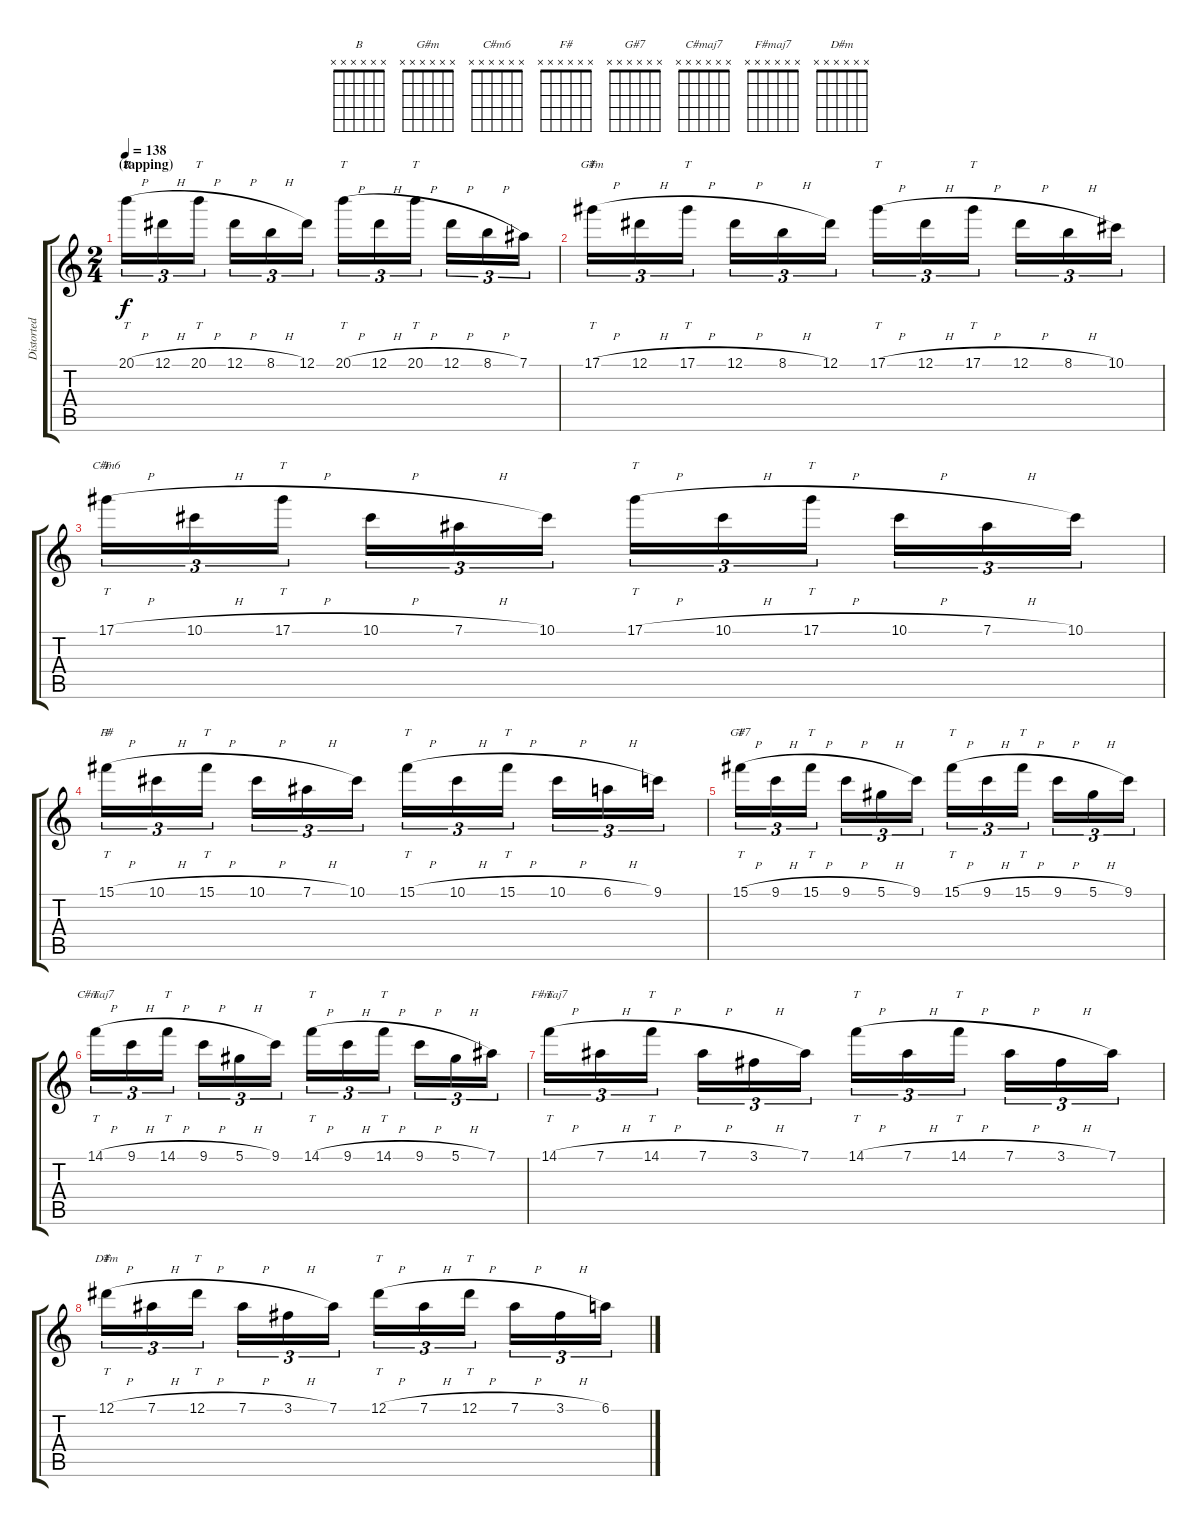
\track ("Distorted Electric w/Reverb and Wah" "Distorted ") {instrument distortionguitar}
\staff {score tabs}
\tuning (Eb4 Bb3 Gb3 Db3 Ab2 Db2) {hide}
\chord ("B" x x x x x x)
\chord ("G#m" x x x x x x)
\chord ("C#m6" x x x x x x)
\chord ("F#" x x x x x x)
\chord ("G#7" x x x x x x)
\chord ("C#maj7" x x x x x x)
\chord ("F#maj7" x x x x x x)
\chord ("D#m" x x x x x x)
\ts (2 4)
\section ("" "(tapping)")
\tempo 138
\clef g2
\ks c
20.1{h}.16{tt tu (3 2) ch "B" dy f} 12.1{h}.16{tu (3 2)} 20.1{h}.16{tt tu (3 2) beam splitsecondary} 12.1{h}.16{tu (3 2)} 8.1{h}.16{tu (3 2)} 12.1.16{tu (3 2)} 20.1{h}.16{tt tu (3 2)} 12.1{h}.16{tu (3 2)} 20.1{h}.16{tt tu (3 2) beam splitsecondary} 12.1{h}.16{tu (3 2)} 8.1{h}.16{tu (3 2)} 7.1.16{tu (3 2)} |
17.1{h}.16{tt tu (3 2) ch "G#m"} 12.1{h}.16{tu (3 2)} 17.1{h}.16{tt tu (3 2) beam splitsecondary} 12.1{h}.16{tu (3 2)} 8.1{h}.16{tu (3 2)} 12.1.16{tu (3 2)} 17.1{h}.16{tt tu (3 2)} 12.1{h}.16{tu (3 2)} 17.1{h}.16{tt tu (3 2) beam splitsecondary} 12.1{h}.16{tu (3 2)} 8.1{h}.16{tu (3 2)} 10.1.16{tu (3 2)} |
17.1{h}.16{tt tu (3 2) ch "C#m6"} 10.1{h}.16{tu (3 2)} 17.1{h}.16{tt tu (3 2) beam splitsecondary} 10.1{h}.16{tu (3 2)} 7.1{h}.16{tu (3 2)} 10.1.16{tu (3 2)} 17.1{h}.16{tt tu (3 2)} 10.1{h}.16{tu (3 2)} 17.1{h}.16{tt tu (3 2) beam splitsecondary} 10.1{h}.16{tu (3 2)} 7.1{h}.16{tu (3 2)} 10.1.16{tu (3 2)} |
15.1{h}.16{tt tu (3 2) ch "F#"} 10.1{h}.16{tu (3 2)} 15.1{h}.16{tt tu (3 2) beam splitsecondary} 10.1{h}.16{tu (3 2)} 7.1{h}.16{tu (3 2)} 10.1.16{tu (3 2)} 15.1{h}.16{tt tu (3 2)} 10.1{h}.16{tu (3 2)} 15.1{h}.16{tt tu (3 2) beam splitsecondary} 10.1{h}.16{tu (3 2)} 6.1{h}.16{tu (3 2)} 9.1.16{tu (3 2)} |
15.1{h}.16{tt tu (3 2) ch "G#7"} 9.1{h}.16{tu (3 2)} 15.1{h}.16{tt tu (3 2) beam splitsecondary} 9.1{h}.16{tu (3 2)} 5.1{h}.16{tu (3 2)} 9.1.16{tu (3 2)} 15.1{h}.16{tt tu (3 2)} 9.1{h}.16{tu (3 2)} 15.1{h}.16{tt tu (3 2) beam splitsecondary} 9.1{h}.16{tu (3 2)} 5.1{h}.16{tu (3 2)} 9.1.16{tu (3 2)} |
14.1{h}.16{tt tu (3 2) ch "C#maj7"} 9.1{h}.16{tu (3 2)} 14.1{h}.16{tt tu (3 2) beam splitsecondary} 9.1{h}.16{tu (3 2)} 5.1{h}.16{tu (3 2)} 9.1.16{tu (3 2)} 14.1{h}.16{tt tu (3 2)} 9.1{h}.16{tu (3 2)} 14.1{h}.16{tt tu (3 2) beam splitsecondary} 9.1{h}.16{tu (3 2)} 5.1{h}.16{tu (3 2)} 7.1.16{tu (3 2)} |
14.1{h}.16{tt tu (3 2) ch "F#maj7"} 7.1{h}.16{tu (3 2)} 14.1{h}.16{tt tu (3 2) beam splitsecondary} 7.1{h}.16{tu (3 2)} 3.1{h}.16{tu (3 2)} 7.1.16{tu (3 2)} 14.1{h}.16{tt tu (3 2)} 7.1{h}.16{tu (3 2)} 14.1{h}.16{tt tu (3 2) beam splitsecondary} 7.1{h}.16{tu (3 2)} 3.1{h}.16{tu (3 2)} 7.1.16{tu (3 2)} |
12.1{h}.16{tt tu (3 2) ch "D#m"} 7.1{h}.16{tu (3 2)} 12.1{h}.16{tt tu (3 2) beam splitsecondary} 7.1{h}.16{tu (3 2)} 3.1{h}.16{tu (3 2)} 7.1.16{tu (3 2)} 12.1{h}.16{tt tu (3 2)} 7.1{h}.16{tu (3 2)} 12.1{h}.16{tt tu (3 2) beam splitsecondary} 7.1{h}.16{tu (3 2)} 3.1{h}.16{tu (3 2)} 6.1.16{tu (3 2)}
